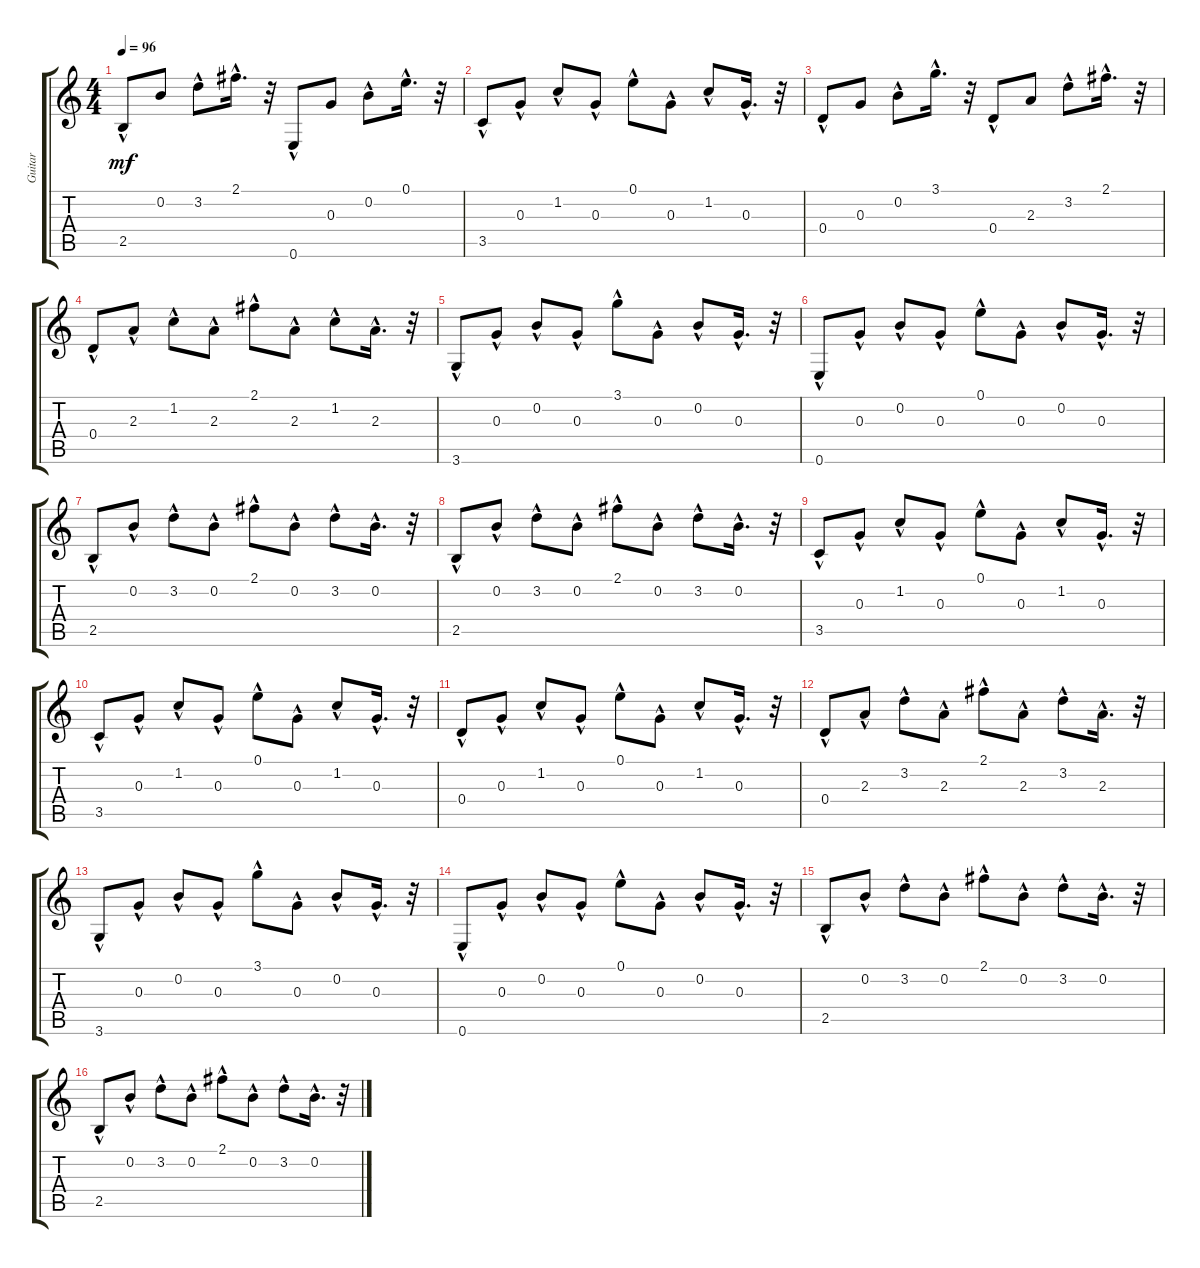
\track ("Guitar" "Guitar") {instrument acousticguitarsteel}
\staff {score tabs}
\tuning (E4 B3 G3 D3 A2 E2) {hide}
\ts (4 4)
\tempo 96
\clef g2
\ks c
2.5{hac}.8{dy mf} 0.2.8 3.2{hac}.8 2.1{hac}.16{d} r.32 0.6{hac}.8 0.3.8 0.2{hac}.8 0.1{hac}.16{d} r.32 |
3.5{hac}.8 0.3{hac}.8 1.2{hac}.8 0.3{hac}.8 0.1{hac}.8 0.3{hac}.8 1.2{hac}.8 0.3{hac}.16{d} r.32 |
0.4{hac}.8 0.3.8 0.2{hac}.8 3.1{hac}.16{d} r.32 0.4{hac}.8 2.3.8 3.2{hac}.8 2.1{hac}.16{d} r.32 |
0.4{hac}.8 2.3{hac}.8 1.2{hac}.8 2.3{hac}.8 2.1{hac}.8 2.3{hac}.8 1.2{hac}.8 2.3{hac}.16{d} r.32 |
3.6{hac}.8 0.3{hac}.8 0.2{hac}.8 0.3{hac}.8 3.1{hac}.8 0.3{hac}.8 0.2{hac}.8 0.3{hac}.16{d} r.32 |
0.6{hac}.8 0.3{hac}.8 0.2{hac}.8 0.3{hac}.8 0.1{hac}.8 0.3{hac}.8 0.2{hac}.8 0.3{hac}.16{d} r.32 |
2.5{hac}.8 0.2{hac}.8 3.2{hac}.8 0.2{hac}.8 2.1{hac}.8 0.2{hac}.8 3.2{hac}.8 0.2{hac}.16{d} r.32 |
2.5{hac}.8 0.2{hac}.8 3.2{hac}.8 0.2{hac}.8 2.1{hac}.8 0.2{hac}.8 3.2{hac}.8 0.2{hac}.16{d} r.32 |
3.5{hac}.8 0.3{hac}.8 1.2{hac}.8 0.3{hac}.8 0.1{hac}.8 0.3{hac}.8 1.2{hac}.8 0.3{hac}.16{d} r.32 |
3.5{hac}.8 0.3{hac}.8 1.2{hac}.8 0.3{hac}.8 0.1{hac}.8 0.3{hac}.8 1.2{hac}.8 0.3{hac}.16{d} r.32 |
0.4{hac}.8 0.3{hac}.8 1.2{hac}.8 0.3{hac}.8 0.1{hac}.8 0.3{hac}.8 1.2{hac}.8 0.3{hac}.16{d} r.32 |
0.4{hac}.8 2.3{hac}.8 3.2{hac}.8 2.3{hac}.8 2.1{hac}.8 2.3{hac}.8 3.2{hac}.8 2.3{hac}.16{d} r.32 |
3.6{hac}.8 0.3{hac}.8 0.2{hac}.8 0.3{hac}.8 3.1{hac}.8 0.3{hac}.8 0.2{hac}.8 0.3{hac}.16{d} r.32 |
0.6{hac}.8 0.3{hac}.8 0.2{hac}.8 0.3{hac}.8 0.1{hac}.8 0.3{hac}.8 0.2{hac}.8 0.3{hac}.16{d} r.32 |
2.5{hac}.8 0.2{hac}.8 3.2{hac}.8 0.2{hac}.8 2.1{hac}.8 0.2{hac}.8 3.2{hac}.8 0.2{hac}.16{d} r.32 |
2.5{hac}.8 0.2{hac}.8 3.2{hac}.8 0.2{hac}.8 2.1{hac}.8 0.2{hac}.8 3.2{hac}.8 0.2{hac}.16{d} r.32
